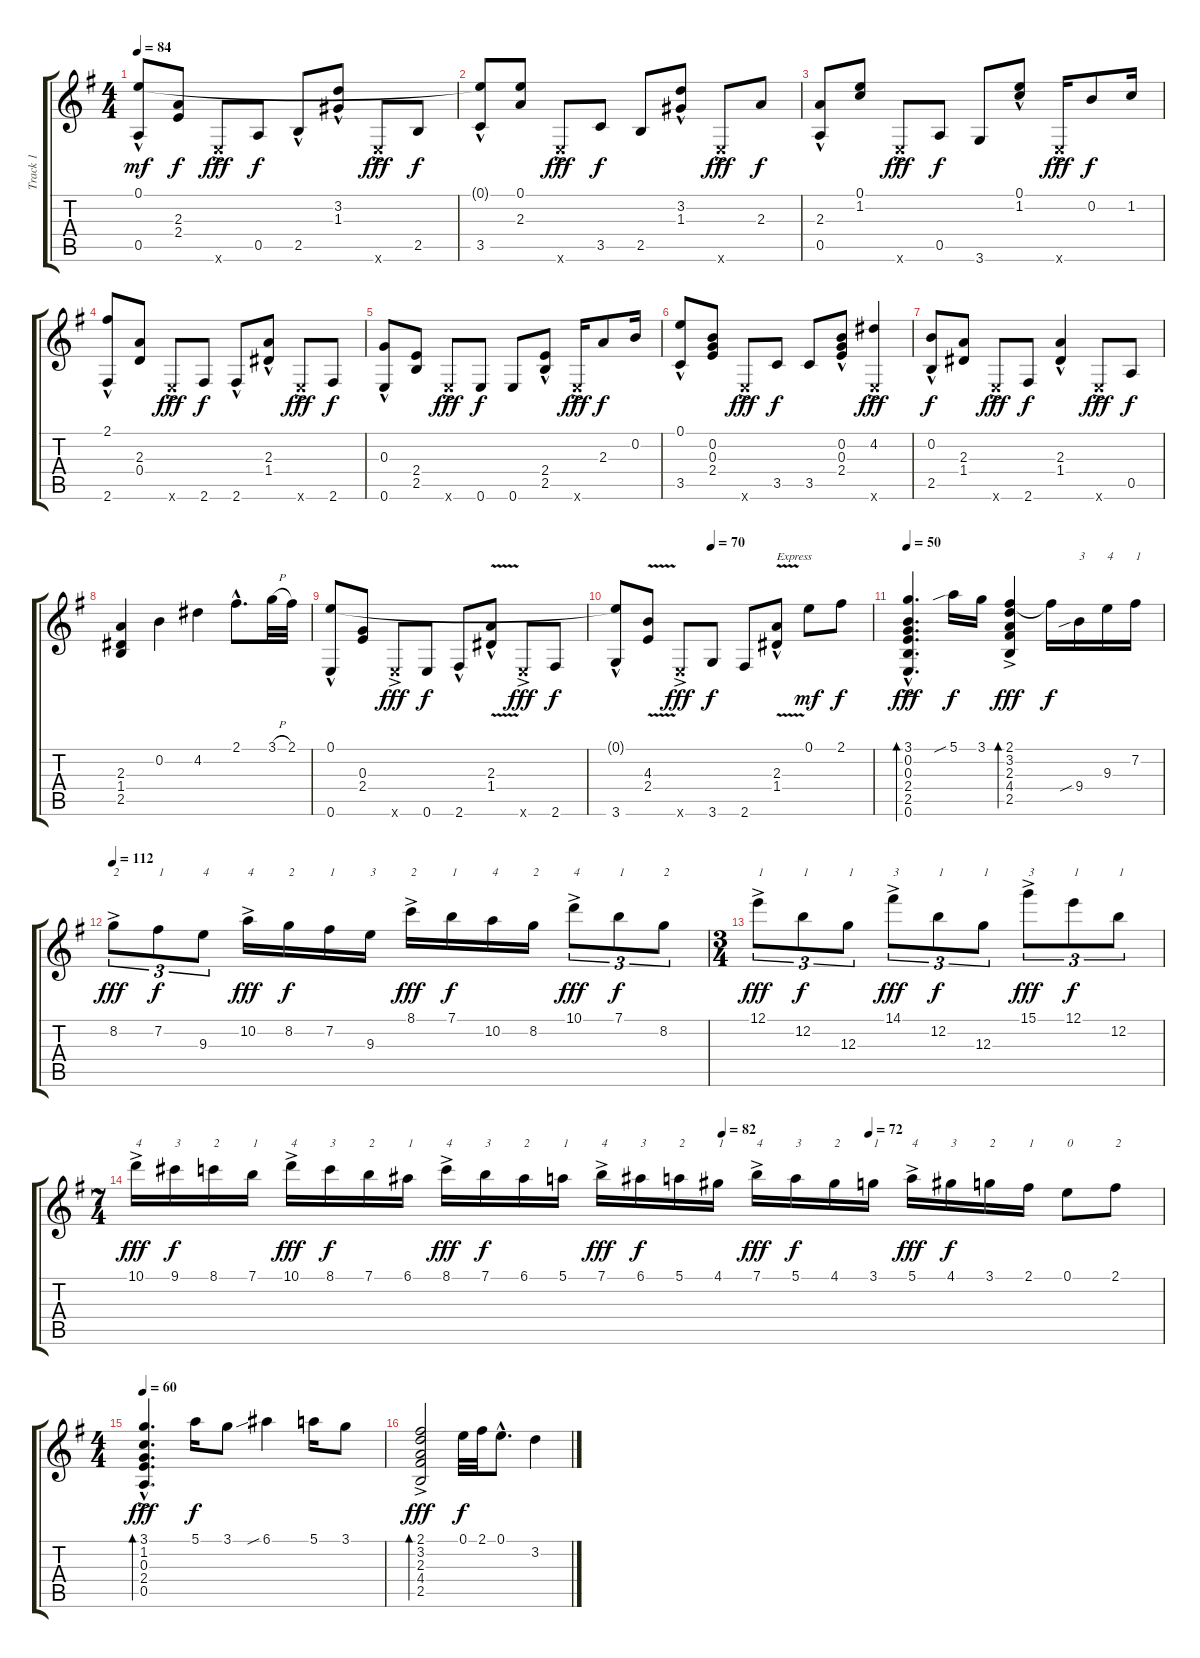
\track ("Track 1" "Track 1") {instrument acousticguitarnylon}
\staff {score tabs}
\tuning (E4 B3 G3 D3 A2 E2) {hide}
\ts (4 4)
\tempo 84
\clef g2
\ks g
(0.1 0.5{hac}).8{dy mf} (2.3 2.4).8{dy f} 0.6{ac x}.8{dy fff} 0.5.8{dy f} 2.5{hac}.8 (3.2{hac} 1.3{hac}).8 0.6{ac x}.8{dy fff} 2.5.8{dy f} |
(0.1{t} 3.5{hac}).8 (0.1 2.3).8 0.6{ac x}.8{dy fff} 3.5.8{dy f} 2.5.8 (3.2{hac} 1.3{hac}).8 0.6{ac x}.8{dy fff} 2.3.8{dy f} |
(2.3{hac} 0.5{hac}).8 (0.1 1.2).8 0.6{ac x}.8{dy fff} 0.5.8{dy f} 3.6.8 (0.1{hac} 1.2{hac}).8 0.6{ac x}.16{dy fff} 0.2.8{dy f} 1.2.16 |
(2.1 2.6{hac}).8 (2.3 0.4).8 0.6{ac x}.8{dy fff} 2.6.8{dy f} 2.6{hac}.8 (2.3{hac} 1.4).8 0.6{ac x}.8{dy fff} 2.6.8{dy f} |
(0.3{hac} 0.6{hac}).8 (2.4 2.5).8 0.6{ac x}.8{dy fff} 0.6.8{dy f} 0.6.8 (2.4{hac} 2.5{hac}).8 0.6{ac x}.16{dy fff} 2.3.8{dy f} 0.2.16 |
(0.1{hac} 3.5{hac}).8 (0.2 0.3 2.4).8 0.6{ac x}.8{dy fff} 3.5.8{dy f} 3.5.8 (0.2{hac} 0.3{hac} 2.4{hac}).8 (4.2 0.6{ac x}).4{dy fff} |
(0.2 2.5{hac}).8{dy f} (2.3 1.4).8 0.6{ac x}.8{dy fff} 2.6.8{dy f} (2.3{hac} 1.4{hac}).4 0.6{ac x}.8{dy fff} 0.5.8{dy f} |
(2.3 1.4 2.5).4 0.2.4 4.2.4 2.1{hac}.8{d} 3.1{h}.32 2.1.32 |
(0.1 0.6{hac}).8 (0.3 2.4).8 0.6{ac x}.8{dy fff} 0.6.8{dy f} 2.6{hac}.8 (2.3{v hac} 1.4{v hac}).8 0.6{ac x}.8{dy fff} 2.6.8{dy f} |
\tempo (70 0.375)
(0.1{hac t} 3.6{hac}).8 (4.3{v} 2.4{v}).8 0.6{ac x}.8{dy fff} 3.6.8{dy f} 2.6.8 (2.3{v hac} 1.4{v hac}).8{txt "Express"} 0.1.8{dy mf} 2.1.8{dy f} |
\tempo 50
(3.1{hac} 0.2{ac} 0.3{ac} 2.4{ac} 2.5{ac} 0.6{ac}).4{d bd 240 dy fff} 5.1{sib}.16{dy f} 3.1.16 (2.1{ac} 3.2{ac} 2.3{ac} 4.4{ac} 2.5{ac}).4{bd 240 dy fff} 2.1{t}.16{dy f} 9.4{sib}.16{txt "3"} 9.3.16{txt "4"} 7.2.16{txt "1"} |
\tempo 112
8.2{ac}.8{tu (3 2) txt "2" dy fff} 7.2.8{tu (3 2) txt "1" dy f} 9.3.8{tu (3 2) txt "4"} 10.2{ac}.16{txt "4" dy fff} 8.2.16{txt "2" dy f} 7.2.16{txt "1"} 9.3.16{txt "3"} 8.1{ac}.16{txt "2" dy fff} 7.1.16{txt "1" dy f} 10.2.16{txt "4"} 8.2.16{txt "2"} 10.1{ac}.8{tu (3 2) txt "4" dy fff} 7.1.8{tu (3 2) txt "1" dy f} 8.2.8{tu (3 2) txt "2"} |
\ts (3 4)
12.1{ac}.8{tu (3 2) txt "1" dy fff} 12.2.8{tu (3 2) txt "1" dy f} 12.3.8{tu (3 2) txt "1"} 14.1{ac}.8{tu (3 2) txt "3" dy fff} 12.2.8{tu (3 2) txt "1" dy f} 12.3.8{tu (3 2) txt "1"} 15.1{ac}.8{tu (3 2) txt "3" dy fff} 12.1.8{tu (3 2) txt "1" dy f} 12.2.8{tu (3 2) txt "1"} |
\ts (7 4)
\tempo (82 0.5714285714285714)
\tempo (72 0.7142857142857143)
10.1{ac}.16{txt "4" dy fff} 9.1.16{txt "3" dy f} 8.1.16{txt "2"} 7.1.16{txt "1"} 10.1{ac}.16{txt "4" dy fff} 8.1.16{txt "3" dy f} 7.1.16{txt "2"} 6.1.16{txt "1"} 8.1{ac}.16{txt "4" dy fff} 7.1.16{txt "3" dy f} 6.1.16{txt "2"} 5.1.16{txt "1"} 7.1{ac}.16{txt "4" dy fff} 6.1.16{txt "3" dy f} 5.1.16{txt "2"} 4.1.16{txt "1"} 7.1{ac}.16{txt "4" dy fff} 5.1.16{txt "3" dy f} 4.1.16{txt "2"} 3.1.16{txt "1"} 5.1{ac}.16{txt "4" dy fff} 4.1.16{txt "3" dy f} 3.1.16{txt "2"} 2.1.16{txt "1"} 0.1.8{txt "0"} 2.1.8{txt "2"} |
\ts (4 4)
\tempo 60
(3.1{hac} 1.2 0.3{ac} 2.4{ac} 0.5{ac}).4{d bd 240 dy fff} 5.1.16{dy f} 3.1.8 6.1{sib}.4 5.1.16 3.1.8 |
(2.1{ac} 3.2{ac} 2.3{ac} 4.4 2.5{ac}).2{bd 240 dy fff} 0.1.32{dy f} 2.1.32 0.1{hac}.8{d} 3.2.4
